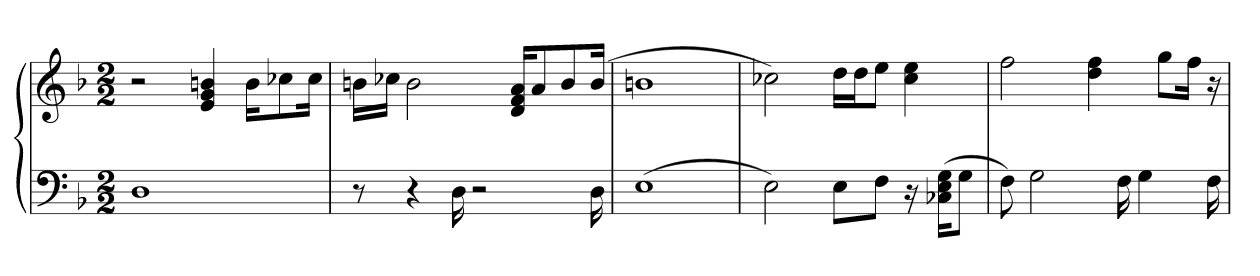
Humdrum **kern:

**kern	**kern
*part1	*part1
*staff2	*staff1
*clefF4	*clefG2
*k[b-]	*k[b-]
*M2/2	*M2/2
=1	=1
1D	2r
.	4e 4g 4bn
.	16b\KL
.	8cc-X\
.	16cc-\Jk
=2	=2
8r	16bn\LL
.	16cc-X\JJ
4r	2b
16D	.
2r	.
.	16d/ 16f/ 16a/KL
.	8a/
.	8b/
16D	(16b/Jk
=3	=3
(1E	1bn
=4	=4
2E)	2cc-X)
8E\L	16dd\LL
.	16dd\J
8F\J	8ee\J
16r	4cc- 4ee
(16C-X\ 16E\ 16G\KL	.
8G\J	.
=5	=5
8F)	2ff
2G	.
.	4dd 4ff
16F	.
4G	.
.	8gg\L
.	16ff\Jk
16F	16r
=	=
*-	*-
